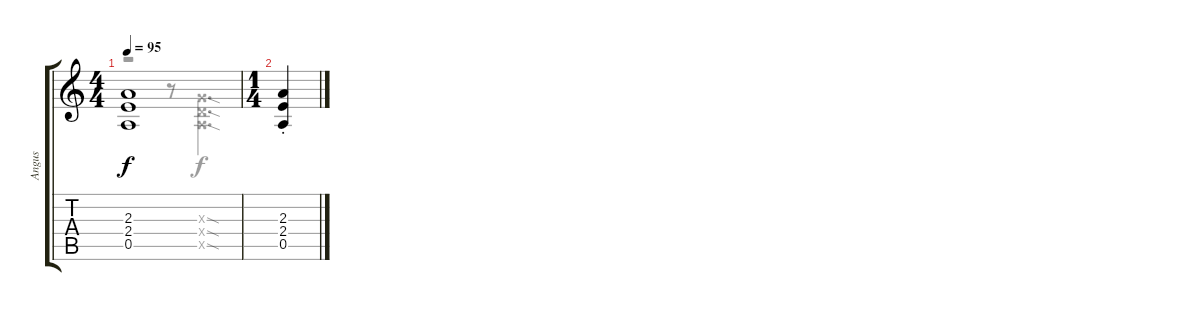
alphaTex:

\track ("Angus" "Angus") {instrument overdrivenguitar}
\staff {score tabs}
\tuning (E4 B3 G3 D3 A2 E2) {hide}
\voice
\ts (4 4)
\tempo 95
\clef g2
\ks c
(2.3{t} 2.4{t} 0.5{t}).1{dy f} |
\ts (1 4)
(2.3{st} 2.4{st} 0.5{st}).4
\voice
\clef g2
\ottava regular
\simile none
\ks c
r.2{dy f} r.8 (0.3{sod x} 0.4{sod x} 0.5{sod x}).4{d} |
